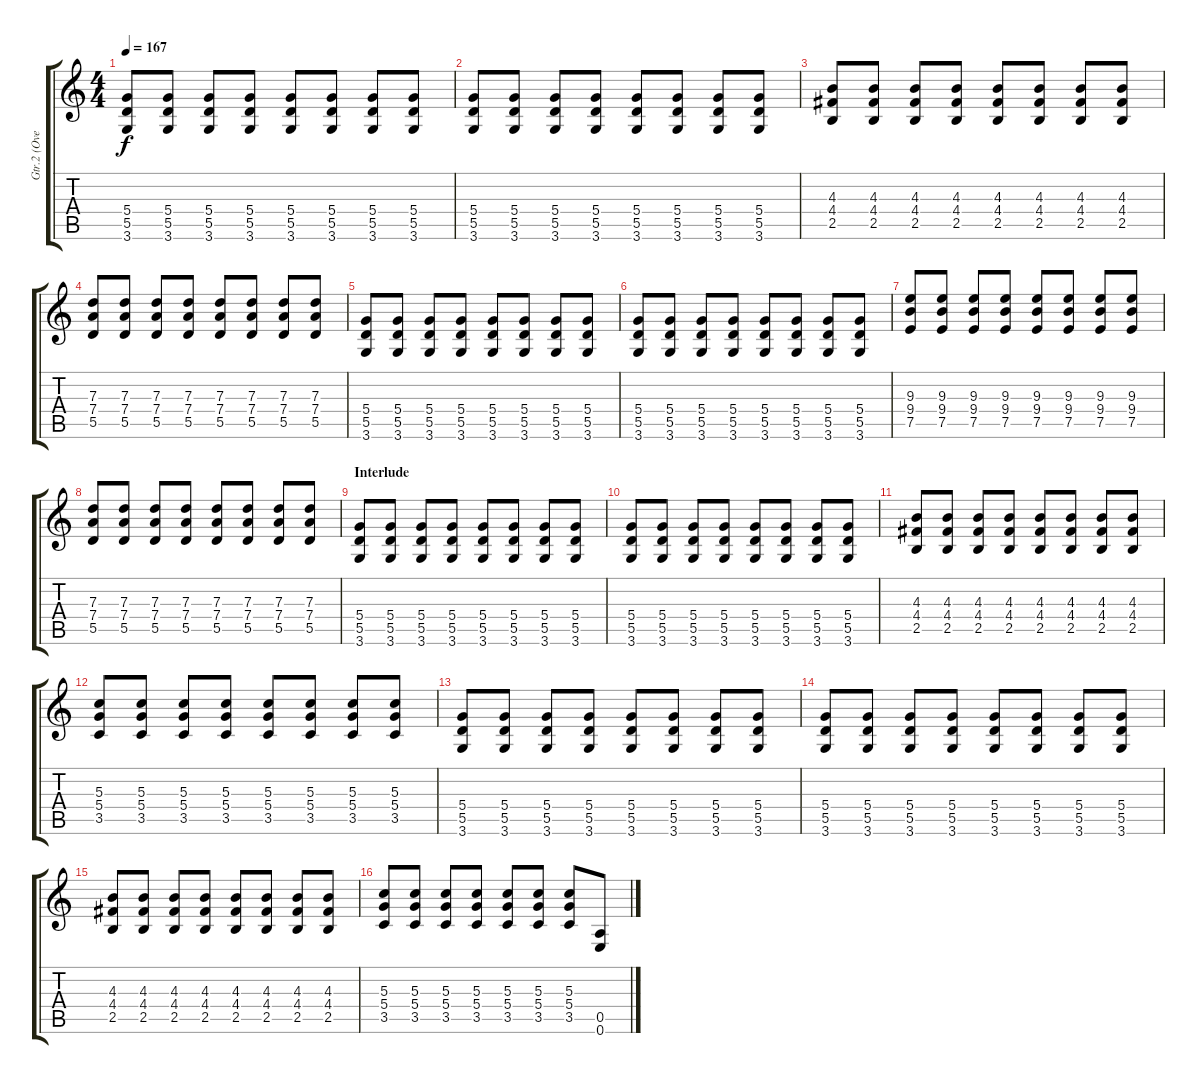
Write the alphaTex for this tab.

\track ("Gtr.2 (Overdriven)" "Gtr.2 (Ove") {instrument overdrivenguitar}
\staff {score tabs}
\tuning (E4 B3 G3 D3 A2 E2) {hide}
\ts (4 4)
\tempo 167
\clef g2
\ks c
(5.4 5.5 3.6).8{dy f} (5.4 5.5 3.6).8 (5.4 5.5 3.6).8 (5.4 5.5 3.6).8 (5.4 5.5 3.6).8 (5.4 5.5 3.6).8 (5.4 5.5 3.6).8 (5.4 5.5 3.6).8 |
(5.4 5.5 3.6).8 (5.4 5.5 3.6).8 (5.4 5.5 3.6).8 (5.4 5.5 3.6).8 (5.4 5.5 3.6).8 (5.4 5.5 3.6).8 (5.4 5.5 3.6).8 (5.4 5.5 3.6).8 |
(4.3 4.4 2.5).8 (4.3 4.4 2.5).8 (4.3 4.4 2.5).8 (4.3 4.4 2.5).8 (4.3 4.4 2.5).8 (4.3 4.4 2.5).8 (4.3 4.4 2.5).8 (4.3 4.4 2.5).8 |
(7.3 7.4 5.5).8 (7.3 7.4 5.5).8 (7.3 7.4 5.5).8 (7.3 7.4 5.5).8 (7.3 7.4 5.5).8 (7.3 7.4 5.5).8 (7.3 7.4 5.5).8 (7.3 7.4 5.5).8 |
(5.4 5.5 3.6).8 (5.4 5.5 3.6).8 (5.4 5.5 3.6).8 (5.4 5.5 3.6).8 (5.4 5.5 3.6).8 (5.4 5.5 3.6).8 (5.4 5.5 3.6).8 (5.4 5.5 3.6).8 |
(5.4 5.5 3.6).8 (5.4 5.5 3.6).8 (5.4 5.5 3.6).8 (5.4 5.5 3.6).8 (5.4 5.5 3.6).8 (5.4 5.5 3.6).8 (5.4 5.5 3.6).8 (5.4 5.5 3.6).8 |
(9.3 9.4 7.5).8 (9.3 9.4 7.5).8 (9.3 9.4 7.5).8 (9.3 9.4 7.5).8 (9.3 9.4 7.5).8 (9.3 9.4 7.5).8 (9.3 9.4 7.5).8 (9.3 9.4 7.5).8 |
(7.3 7.4 5.5).8 (7.3 7.4 5.5).8 (7.3 7.4 5.5).8 (7.3 7.4 5.5).8 (7.3 7.4 5.5).8 (7.3 7.4 5.5).8 (7.3 7.4 5.5).8 (7.3 7.4 5.5).8 |
\section ("" "Interlude")
(5.4 5.5 3.6).8 (5.4 5.5 3.6).8 (5.4 5.5 3.6).8 (5.4 5.5 3.6).8 (5.4 5.5 3.6).8 (5.4 5.5 3.6).8 (5.4 5.5 3.6).8 (5.4 5.5 3.6).8 |
(5.4 5.5 3.6).8 (5.4 5.5 3.6).8 (5.4 5.5 3.6).8 (5.4 5.5 3.6).8 (5.4 5.5 3.6).8 (5.4 5.5 3.6).8 (5.4 5.5 3.6).8 (5.4 5.5 3.6).8 |
(4.3 4.4 2.5).8 (4.3 4.4 2.5).8 (4.3 4.4 2.5).8 (4.3 4.4 2.5).8 (4.3 4.4 2.5).8 (4.3 4.4 2.5).8 (4.3 4.4 2.5).8 (4.3 4.4 2.5).8 |
(5.3 5.4 3.5).8 (5.3 5.4 3.5).8 (5.3 5.4 3.5).8 (5.3 5.4 3.5).8 (5.3 5.4 3.5).8 (5.3 5.4 3.5).8 (5.3 5.4 3.5).8 (5.3 5.4 3.5).8 |
(5.4 5.5 3.6).8 (5.4 5.5 3.6).8 (5.4 5.5 3.6).8 (5.4 5.5 3.6).8 (5.4 5.5 3.6).8 (5.4 5.5 3.6).8 (5.4 5.5 3.6).8 (5.4 5.5 3.6).8 |
(5.4 5.5 3.6).8 (5.4 5.5 3.6).8 (5.4 5.5 3.6).8 (5.4 5.5 3.6).8 (5.4 5.5 3.6).8 (5.4 5.5 3.6).8 (5.4 5.5 3.6).8 (5.4 5.5 3.6).8 |
(4.3 4.4 2.5).8 (4.3 4.4 2.5).8 (4.3 4.4 2.5).8 (4.3 4.4 2.5).8 (4.3 4.4 2.5).8 (4.3 4.4 2.5).8 (4.3 4.4 2.5).8 (4.3 4.4 2.5).8 |
(5.3 5.4 3.5).8 (5.3 5.4 3.5).8 (5.3 5.4 3.5).8 (5.3 5.4 3.5).8 (5.3 5.4 3.5).8 (5.3 5.4 3.5).8 (5.3 5.4 3.5).8 (0.5 0.6).8
